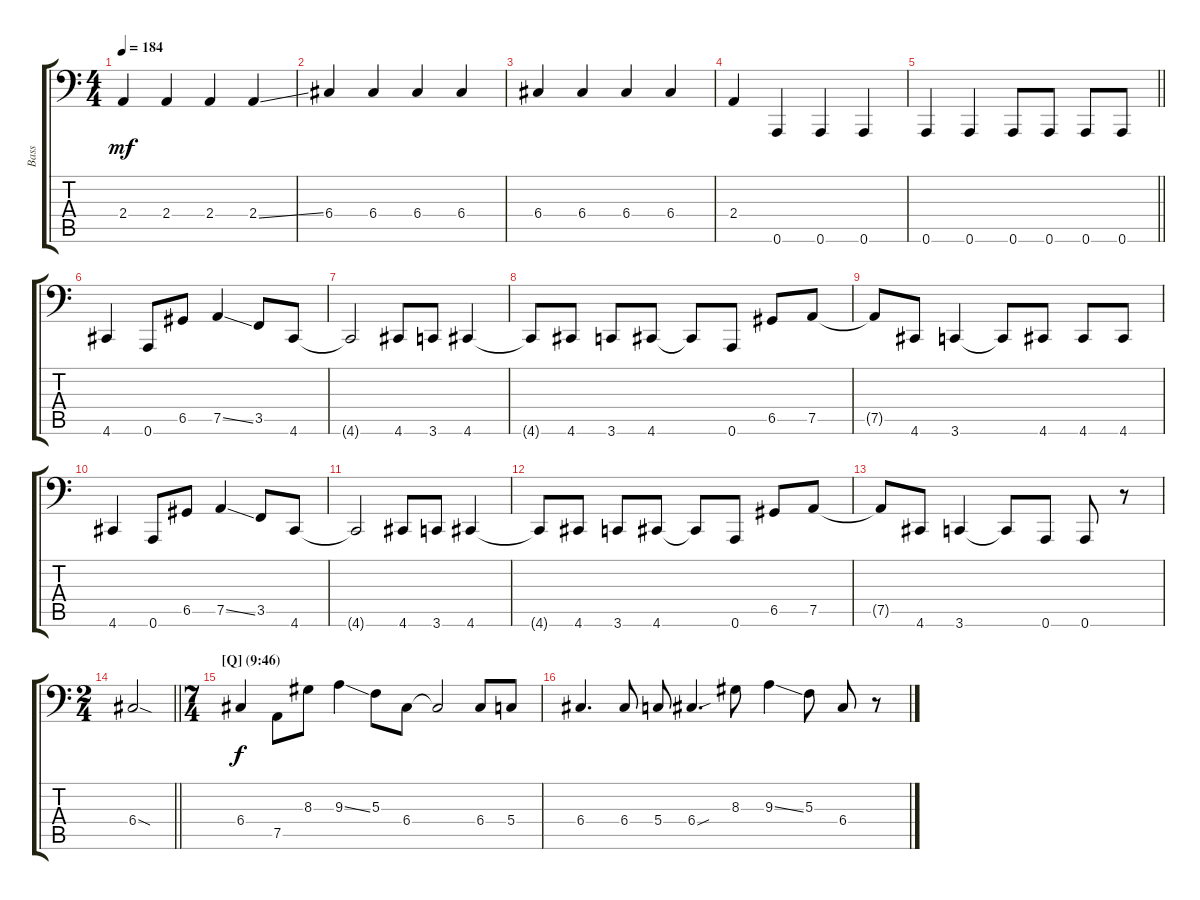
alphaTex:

\track ("Bass" "Bass") {instrument electricbassfinger}
\staff {score tabs}
\tuning (Bb2 F2 C2 G1 D1 A0) {hide}
\ts (4 4)
\tempo 184
\clef f4
\ks c
2.4.4{dy mf} 2.4.4 2.4.4 2.4{ss}.4 |
6.4.4 6.4.4 6.4.4 6.4.4 |
6.4.4 6.4.4 6.4.4 6.4.4 |
2.4.4 0.6.4 0.6.4 0.6.4 |
\barLineRight lightlight
0.6.4 0.6.4 0.6.8 0.6.8 0.6.8 0.6.8 |
4.6.4 0.6.8 6.5.8 7.5{ss}.4 3.5.8 4.6.8 |
4.6{t}.2 4.6.8 3.6.8 4.6.4 |
4.6{t}.8 4.6.8 3.6.8 4.6.8 4.6{t}.8 0.6.8 6.5.8 7.5.8 |
7.5{t}.8 4.6.8 3.6.4 3.6{t}.8 4.6.8 4.6.8 4.6.8 |
4.6.4 0.6.8 6.5.8 7.5{ss}.4 3.5.8 4.6.8 |
4.6{t}.2 4.6.8 3.6.8 4.6.4 |
4.6{t}.8 4.6.8 3.6.8 4.6.8 4.6{t}.8 0.6.8 6.5.8 7.5.8 |
7.5{t}.8 4.6.8 3.6.4 3.6{t}.8 0.6.8 0.6.8 r.8 |
\ts (2 4)
\barLineRight lightlight
6.4{sod}.2 |
\ts (7 4)
\section ("" "[Q] (9:46)")
6.4.4{dy f} 7.5.8 8.3.8 9.3{ss}.4 5.3.8 6.4.8 6.4{t}.2 6.4.8 5.4.8 |
6.4.4{d} 6.4.8 5.4.8 6.4{sou}.4{d} 8.3.8 9.3{ss}.4 5.3.8 6.4.8 r.8
